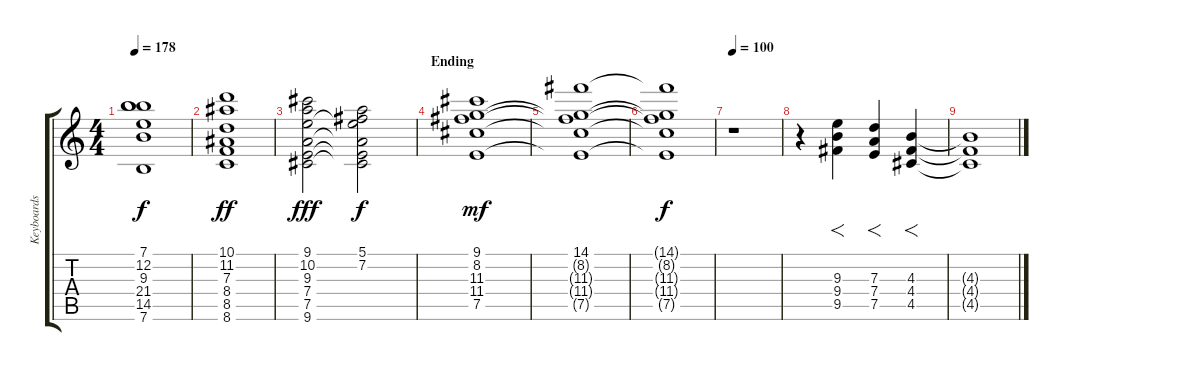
\track ("Keyboards 1" "Keyboards ") {instrument tremolostrings}
\staff {score tabs}
\tuning (E5 B4 G4 D4 A3 E3) {hide}
\ts (4 4)
\tempo 178
\clef g2
\ks c
(7.1 12.2{t} 9.3{t} 21.4{t} 14.5{t} 7.6).1{dy f} |
(10.1 11.2 7.3 8.4 8.5 8.6).1{dy ff} |
(9.1 10.2 9.3 7.4 7.5 9.6).2{dy fff} (5.1 7.2 9.3{t} 7.4{t} 7.5{t} 9.6{t}).2{dy f} |
\section ("" "Ending")
(9.1 8.2 11.3 11.4 7.5).1{dy mf} |
(14.1 8.2{t} 11.3{t} 11.4{t} 7.5{t}).1 |
(14.1{t} 8.2{t} 11.3{t} 11.4{t} 7.5{t}).1{dy f volume 0} |
\tempo 100
r.1 |
r.4 (9.3 9.4 9.5).4{f volume 4} (7.3 7.4 7.5).4{f} (4.3 4.4 4.5).4{f} |
(4.3{t} 4.4{t} 4.5{t}).1
